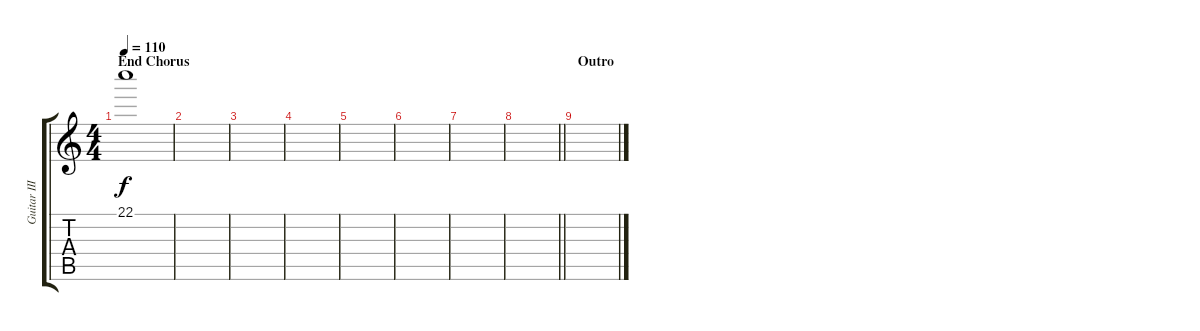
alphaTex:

\track ("Guitar III [Fills and Solo]" "Guitar III") {instrument distortionguitar}
\staff {score tabs}
\tuning (D4 A3 F3 C3 G2 C2) {hide}
\ts (4 4)
\section ("" "End Chorus")
\tempo 110
\clef g2
\ks c
22.1.1{dy f} |
|
|
|
|
|
|
\barLineRight lightlight
|
\section ("" "Outro")
